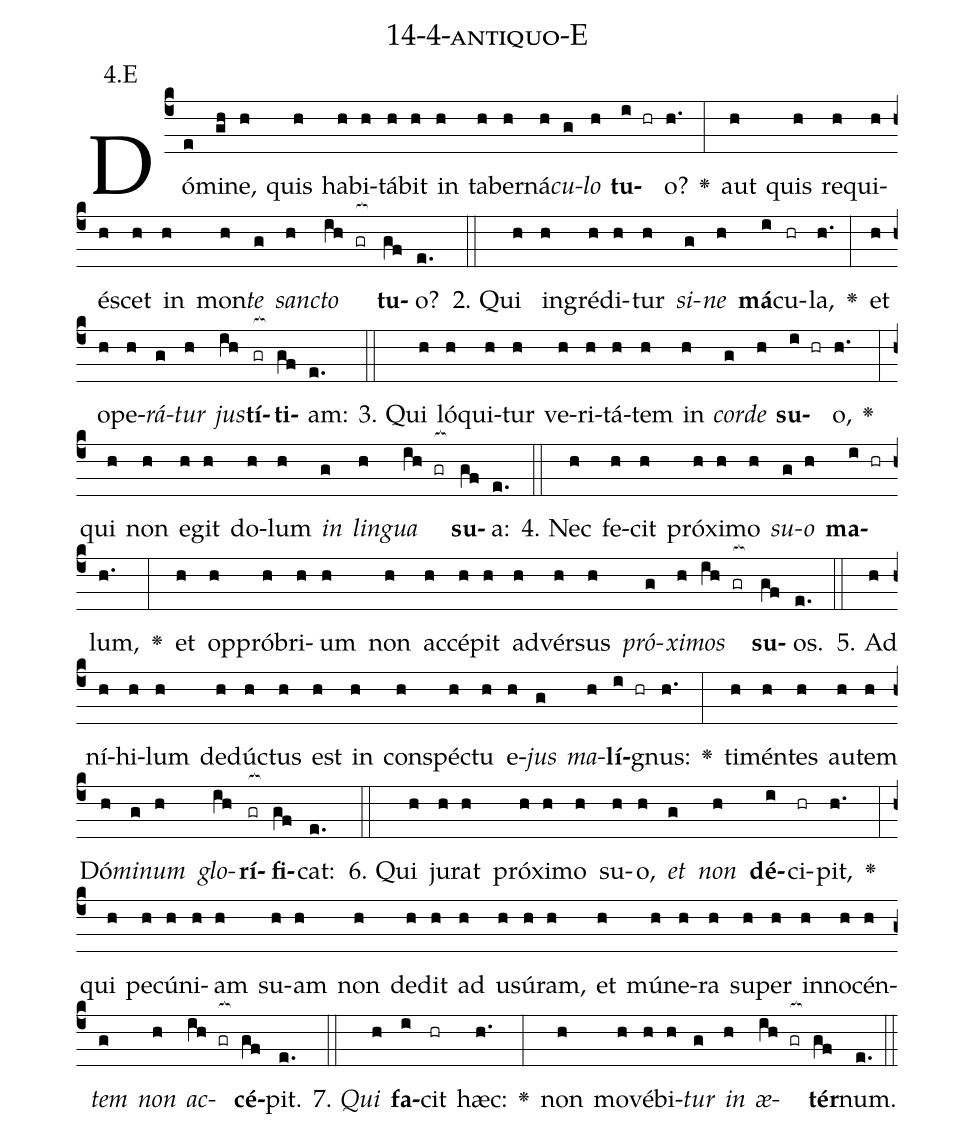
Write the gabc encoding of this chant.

name: 14-4-antiquo-E;
annotation: 4.E;
%%
(c4)Dó(e)mi(gh)ne,(h) quis(h) ha(h)bi(h)tá(h)bit(h) in(h) ta(h)ber(h)ná(h)<i>cu</i>(g)<i>lo</i>(h) <b>tu</b>(i hr)o?(h.) <v>\greheightstar</v>(:) aut(h) quis(h) re(h)qui(h)é(h)scet(h) in(h) mon(h)<i>te</i>(g) <i>sanc</i>(h)<i>to</i>(ih gr[ocb:1{]) <b>tu</b>(gf[ocb:0}])o?(e.) (::)
2. Qui(h) in(h)gré(h)di(h)tur(h) <i>si</i>(g)<i>ne</i>(h) <b>má</b>(i)cu(hr)la,(h.) <v>\greheightstar</v>(:) et(h) o(h)pe(h)<i>rá</i>(g)<i>tur</i>(h) <i>jus</i>(ih)<b>tí</b>(gr[ocb:1{])<b>ti</b>(gf[ocb:0}])am:(e.) (::)
3. Qui(h) ló(h)qui(h)tur(h) ve(h)ri(h)tá(h)tem(h) in(h) <i>cor</i>(g)<i>de</i>(h) <b>su</b>(i hr)o,(h.) <v>\greheightstar</v>(:) qui(h) non(h) e(h)git(h) do(h)lum(h) <i>in</i>(g) <i>lin</i>(h)<i>gua</i>(ih gr[ocb:1{]) <b>su</b>(gf[ocb:0}])a:(e.) (::)
4. Nec(h) fe(h)cit(h) pró(h)xi(h)mo(h) <i>su</i>(g)<i>o</i>(h) <b>ma</b>(i hr)lum,(h.) <v>\greheightstar</v>(:) et(h) op(h)pró(h)bri(h)um(h) non(h) ac(h)cé(h)pit(h) ad(h)vér(h)sus(h) <i>pró</i>(g)<i>xi</i>(h)<i>mos</i>(ih gr[ocb:1{]) <b>su</b>(gf[ocb:0}])os.(e.) (::)
5. Ad(h) ní(h)hi(h)lum(h) de(h)dúc(h)tus(h) est(h) in(h) con(h)spéc(h)tu(h) e(h)<i>jus</i>(g) <i>ma</i>(h)<b>lí</b>(i hr)gnus:(h.) <v>\greheightstar</v>(:) ti(h)mén(h)tes(h) au(h)tem(h) Dó(h)<i>mi</i>(g)<i>num</i>(h) <i>glo</i>(ih)<b>rí</b>(gr[ocb:1{])<b>fi</b>(gf[ocb:0}])cat:(e.) (::)
6. Qui(h) ju(h)rat(h) pró(h)xi(h)mo(h) su(h)o,(h) <i>et</i>(g) <i>non</i>(h) <b>dé</b>(i)ci(hr)pit,(h.) <v>\greheightstar</v>(:) qui(h) pe(h)cú(h)ni(h)am(h) su(h)am(h) non(h) de(h)dit(h) ad(h) u(h)sú(h)ram,(h) et(h) mú(h)ne(h)ra(h) su(h)per(h) in(h)no(h)cén(h)<i>tem</i>(g) <i>non</i>(h) <i>ac</i>(ih gr[ocb:1{])<b>cé</b>(gf[ocb:0}])pit.(e.) (::)
7. <i>Qui</i>(h) <b>fa</b>(i)cit(hr) hæc:(h.) <v>\greheightstar</v>(:) non(h) mo(h)vé(h)bi(h)<i>tur</i>(g) <i>in</i>(h) <i>æ</i>(ih gr[ocb:1{])<b>tér</b>(gf[ocb:0}])num.(e.) (::)
